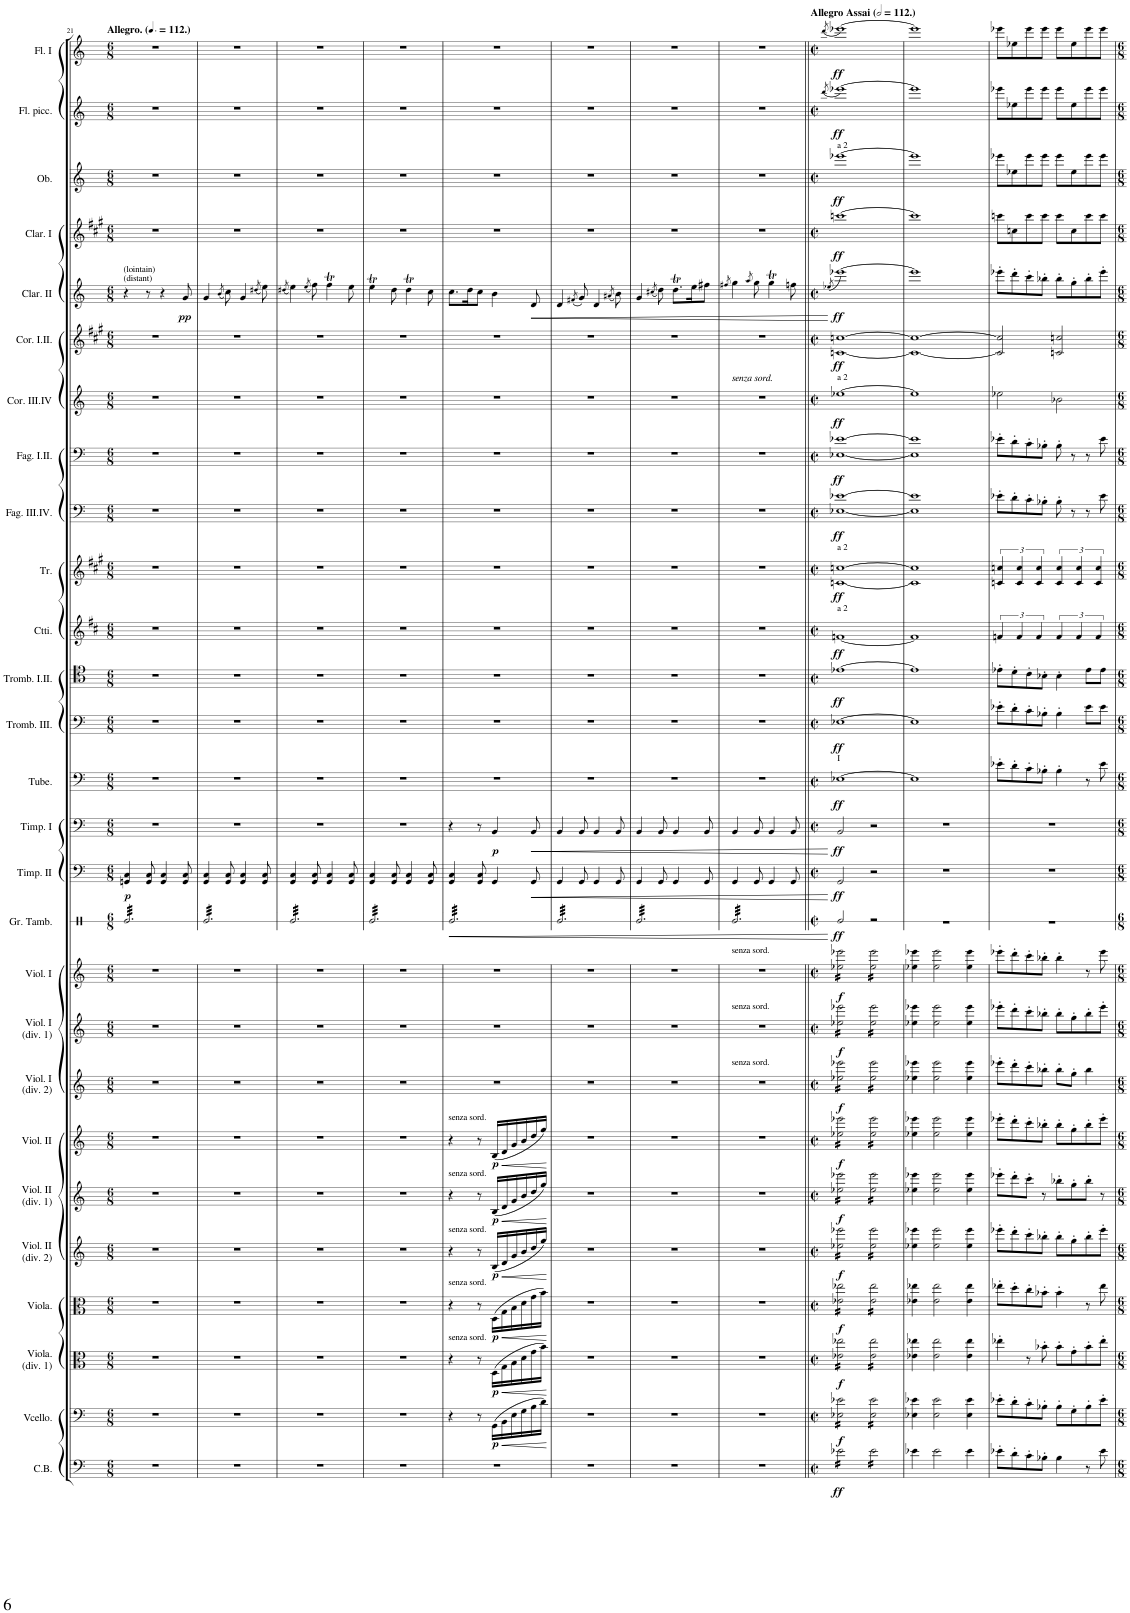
**kern	**dynam	**kern	**dynam	**kern	**dynam	**kern	**dynam	**kern	**dynam	**kern	**dynam	**kern	**dynam	**kern	**dynam	**kern	**dynam	**kern	**dynam	**kern	**dynam	**kern	**dynam	**kern	**dynam	**kern	**dynam	**kern	**dynam	**kern	**dynam	**kern	**dynam	**kern	**dynam	**kern	**dynam	**kern	**dynam	**kern	**dynam	**kern	**dynam	**kern	**dynam	**kern	**dynam	**kern	**dynam	**kern	**dynam
*part26	*part26	*part25	*part25	*part24	*part24	*part23	*part23	*part22	*part22	*part21	*part21	*part20	*part20	*part19	*part19	*part18	*part18	*part17	*part17	*part16	*part16	*part15	*part15	*part14	*part14	*part13	*part13	*part12	*part12	*part11	*part11	*part10	*part10	*part9	*part9	*part8	*part8	*part7	*part7	*part6	*part6	*part5	*part5	*part4	*part4	*part3	*part3	*part2	*part2	*part1	*part1
*staff26	*staff26	*staff25	*staff25	*staff24	*staff24	*staff23	*staff23	*staff22	*staff22	*staff21	*staff21	*staff20	*staff20	*staff19	*staff19	*staff18	*staff18	*staff17	*staff17	*staff16	*staff16	*staff15	*staff15	*staff14	*staff14	*staff13	*staff13	*staff12	*staff12	*staff11	*staff11	*staff10	*staff10	*staff9	*staff9	*staff8	*staff8	*staff7	*staff7	*staff6	*staff6	*staff5	*staff5	*staff4	*staff4	*staff3	*staff3	*staff2	*staff2	*staff1	*staff1
*I"Contrabasso	*	*I"Violoncello	*	*I"Violas	*	*I"Viola.	*	*I"Violins	*	*I"Violino II.	*	*I"Violins	*	*I"Violins	*	*I"Violino I.	*	*I"Violins	*	*I"Timpani II in Gis (Sol#) Cis (Ut#)	*	*I"Timpani I in H (Si) E (Mi)	*	*I"2 Tube.	*	*I"Trombone III.	*	*I"Tromboni I e II.	*	*I"2 Cornetti in B (Sib).	*	*I"2 Trombe in Es (Mib).	*	*I"Bassoon	*	*I"I.II.  4 Fagotti  III.IV.	*	*I"High C Horn	*	*I"I e II in E (Mib)  4 Corni.  III e IV in C (Ut).	*	*I"C Clarinet	*	*I"I in Es (Mib).  2 Clarinetti.  II in C (Ut).	*	*I"2 Oboi.	*	*I"Flauto piccolo.	*	*I"Flauto I.	*
*I'C.B.	*	*I'Vcello.	*	*	*	*I'Viola.	*	*	*	*	*	*	*	*	*	*	*	*I'Viol. I	*	*I'Timp. II	*	*I'Timp. I	*	*I'Tube.	*	*I'Tromb. III.	*	*I'Tromb. I.II.	*	*I'Ctti.	*	*I'Tr.	*	*	*	*I'Fag. I.II.	*	*	*	*I'Cor. I.II.	*	*	*	*I'Clar. I	*	*I'Ob.	*	*I'Fl. picc.	*	*I'Fl. I	*
!!LO:PB:g=z
*clefF4	*	*clefF4	*	*clefC3	*	*clefC3	*	*clefG2	*	*clefG2	*	*clefG2	*	*clefG2	*	*clefG2	*	*clefG2	*	*clefF4	*	*clefF4	*	*clefF4	*	*clefF4	*	*clefC4	*	*clefG2	*	*clefG2	*	*clefF4	*	*clefF4	*	*clefG2	*	*clefG2	*	*clefG2	*	*clefG2	*	*clefG2	*	*clefG2	*	*clefG2	*
*Trd7c12	*	*	*	*	*	*	*	*	*	*	*	*	*	*	*	*	*	*	*	*	*	*	*	*	*	*	*	*	*	*Trd1c2	*	*Trd-2c-3	*	*	*	*	*	*Trd7c12	*	*Trd5c9	*	*Trd1c2	*	*Trd-2c-3	*	*	*	*Trd-7c-12	*	*	*
*k[]	*	*k[]	*	*k[]	*	*k[]	*	*k[]	*	*k[]	*	*k[]	*	*k[]	*	*k[]	*	*k[]	*	*k[]	*	*k[]	*	*k[]	*	*k[]	*	*k[]	*	*k[f#c#]	*	*k[f#c#g#]	*	*k[]	*	*k[]	*	*k[]	*	*k[f#c#g#]	*	*k[]	*	*k[f#c#g#]	*	*k[]	*	*k[]	*	*k[]	*
*M6/8	*	*M6/8	*	*M6/8	*	*M6/8	*	*M6/8	*	*M6/8	*	*M6/8	*	*M6/8	*	*M6/8	*	*M6/8	*	*M6/8	*	*M6/8	*	*M6/8	*	*M6/8	*	*M6/8	*	*M6/8	*	*M6/8	*	*M6/8	*	*M6/8	*	*M6/8	*	*M6/8	*	*M6/8	*	*M6/8	*	*M6/8	*	*M6/8	*	*M6/8	*
*MM168	*	*MM168	*	*MM168	*	*MM168	*	*MM168	*	*MM168	*	*MM168	*	*MM168	*	*MM168	*	*MM168	*	*MM168	*	*MM168	*	*MM168	*	*MM168	*	*MM168	*	*MM168	*	*MM168	*	*MM168	*	*MM168	*	*MM168	*	*MM168	*	*MM168	*	*MM168	*	*MM168	*	*MM168	*	*MM168	*
=21	=21	=21	=21	=21	=21	=21	=21	=21	=21	=21	=21	=21	=21	=21	=21	=21	=21	=21	=21	=21	=21	=21	=21	=21	=21	=21	=21	=21	=21	=21	=21	=21	=21	=21	=21	=21	=21	=21	=21	=21	=21	=21	=21	=21	=21	=21	=21	=21	=21	=21	=21
!	!	!	!	!	!	!	!	!	!	!	!	!	!	!	!	!	!	!	!	!	!	!	!	!	!	!	!	!	!	!	!	!	!	!	!	!	!	!	!	!	!	!	!	!	!	!	!	!	!	!LO:TX:a:B:t=Allegro. (	!
!	!	!	!	!	!	!	!	!	!	!	!	!	!	!	!	!	!	!	!	!	!	!	!	!	!	!	!	!	!	!	!	!	!	!	!	!	!	!	!	!	!	!	!	!	!	!	!	!	!	!LO:TX:a:B:t=.)	!
!	!	!	!	!	!	!	!	!	!	!	!	!	!	!	!	!	!	!	!	!	!	!	!	!	!	!	!	!	!	!	!	!	!	!	!	!	!	!	!	!	!	!LO:TX:a:t=(lointain)	!	!	!	!	!	!	!	!	!
!	!	!	!	!	!	!	!	!	!	!	!	!	!	!	!	!	!	!	!	!	!	!	!	!	!	!	!	!	!	!	!	!	!	!	!	!	!	!	!	!	!	!LO:TX:a:t=(distant)	!	!	!	!	!	!	!	!	!
!	!	!	!	!	!	!	!	!	!	!	!	!	!	!	!	!	!	!	!	!	!LO:DY:b	!	!	!	!	!	!	!	!	!	!	!	!	!	!	!	!	!	!	!	!	!	!	!	!	!	!	!	!	!	!
2.r	.	2.r	.	2.r	.	2.r	.	2.r	.	2.r	.	2.r	.	2.r	.	2.r	.	2.r	.	4GGn/ 4C/	p	2.r	.	2.r	.	2.r	.	2.r	.	2.r	.	2.r	.	2.r	.	2.r	.	2.r	.	2.r	.	4r	.	2.r	.	2.r	.	2.r	.	2.r	.
.	.	.	.	.	.	.	.	.	.	.	.	.	.	.	.	.	.	.	.	8GG/ 8C/	.	.	.	.	.	.	.	.	.	.	.	.	.	.	.	.	.	.	.	.	.	8r	.	.	.	.	.	.	.	.	.
.	.	.	.	.	.	.	.	.	.	.	.	.	.	.	.	.	.	.	.	4GG/ 4C/	.	.	.	.	.	.	.	.	.	.	.	.	.	.	.	.	.	.	.	.	.	4r	.	.	.	.	.	.	.	.	.
!	!	!	!	!	!	!	!	!	!	!	!	!	!	!	!	!	!	!	!	!	!	!	!	!	!	!	!	!	!	!	!	!	!	!	!	!	!	!	!	!	!	!	!LO:DY:b	!	!	!	!	!	!	!	!
.	.	.	.	.	.	.	.	.	.	.	.	.	.	.	.	.	.	.	.	8GG/ 8C/	.	.	.	.	.	.	.	.	.	.	.	.	.	.	.	.	.	.	.	.	.	8g/	pp	.	.	.	.	.	.	.	.
=22	=22	=22	=22	=22	=22	=22	=22	=22	=22	=22	=22	=22	=22	=22	=22	=22	=22	=22	=22	=22	=22	=22	=22	=22	=22	=22	=22	=22	=22	=22	=22	=22	=22	=22	=22	=22	=22	=22	=22	=22	=22	=22	=22	=22	=22	=22	=22	=22	=22	=22	=22
2.r	.	2.r	.	2.r	.	2.r	.	2.r	.	2.r	.	2.r	.	2.r	.	2.r	.	2.r	.	4GG/ 4C/	.	2.r	.	2.r	.	2.r	.	2.r	.	2.r	.	2.r	.	2.r	.	2.r	.	2.r	.	2.r	.	4g/	.	2.r	.	2.r	.	2.r	.	2.r	.
.	.	.	.	.	.	.	.	.	.	.	.	.	.	.	.	.	.	.	.	.	.	.	.	.	.	.	.	.	.	.	.	.	.	.	.	.	.	.	.	.	.	(8qb/	.	.	.	.	.	.	.	.	.
.	.	.	.	.	.	.	.	.	.	.	.	.	.	.	.	.	.	.	.	8GG/ 8C/	.	.	.	.	.	.	.	.	.	.	.	.	.	.	.	.	.	.	.	.	.	8cc\)	.	.	.	.	.	.	.	.	.
.	.	.	.	.	.	.	.	.	.	.	.	.	.	.	.	.	.	.	.	4GG/ 4C/	.	.	.	.	.	.	.	.	.	.	.	.	.	.	.	.	.	.	.	.	.	4g/	.	.	.	.	.	.	.	.	.
.	.	.	.	.	.	.	.	.	.	.	.	.	.	.	.	.	.	.	.	.	.	.	.	.	.	.	.	.	.	.	.	.	.	.	.	.	.	.	.	.	.	(8qdd#X/	.	.	.	.	.	.	.	.	.
.	.	.	.	.	.	.	.	.	.	.	.	.	.	.	.	.	.	.	.	8GG/ 8C/	.	.	.	.	.	.	.	.	.	.	.	.	.	.	.	.	.	.	.	.	.	8ee\)	.	.	.	.	.	.	.	.	.
=23	=23	=23	=23	=23	=23	=23	=23	=23	=23	=23	=23	=23	=23	=23	=23	=23	=23	=23	=23	=23	=23	=23	=23	=23	=23	=23	=23	=23	=23	=23	=23	=23	=23	=23	=23	=23	=23	=23	=23	=23	=23	=23	=23	=23	=23	=23	=23	=23	=23	=23	=23
.	.	.	.	.	.	.	.	.	.	.	.	.	.	.	.	.	.	.	.	.	.	.	.	.	.	.	.	.	.	.	.	.	.	.	.	.	.	.	.	.	.	(8qdd#X/	.	.	.	.	.	.	.	.	.
2.r	.	2.r	.	2.r	.	2.r	.	2.r	.	2.r	.	2.r	.	2.r	.	2.r	.	2.r	.	4GG/ 4C/	.	2.r	.	2.r	.	2.r	.	2.r	.	2.r	.	2.r	.	2.r	.	2.r	.	2.r	.	2.r	.	4ee\)	.	2.r	.	2.r	.	2.r	.	2.r	.
.	.	.	.	.	.	.	.	.	.	.	.	.	.	.	.	.	.	.	.	.	.	.	.	.	.	.	.	.	.	.	.	.	.	.	.	.	.	.	.	.	.	(8qee/	.	.	.	.	.	.	.	.	.
.	.	.	.	.	.	.	.	.	.	.	.	.	.	.	.	.	.	.	.	8GG/ 8C/	.	.	.	.	.	.	.	.	.	.	.	.	.	.	.	.	.	.	.	.	.	8ff\)	.	.	.	.	.	.	.	.	.
.	.	.	.	.	.	.	.	.	.	.	.	.	.	.	.	.	.	.	.	4GG/ 4C/	.	.	.	.	.	.	.	.	.	.	.	.	.	.	.	.	.	.	.	.	.	4ffT\	.	.	.	.	.	.	.	.	.
.	.	.	.	.	.	.	.	.	.	.	.	.	.	.	.	.	.	.	.	8GG/ 8C/	.	.	.	.	.	.	.	.	.	.	.	.	.	.	.	.	.	.	.	.	.	8ee\	.	.	.	.	.	.	.	.	.
=24	=24	=24	=24	=24	=24	=24	=24	=24	=24	=24	=24	=24	=24	=24	=24	=24	=24	=24	=24	=24	=24	=24	=24	=24	=24	=24	=24	=24	=24	=24	=24	=24	=24	=24	=24	=24	=24	=24	=24	=24	=24	=24	=24	=24	=24	=24	=24	=24	=24	=24	=24
2.r	.	2.r	.	2.r	.	2.r	.	2.r	.	2.r	.	2.r	.	2.r	.	2.r	.	2.r	.	4GG/ 4C/	.	2.r	.	2.r	.	2.r	.	2.r	.	2.r	.	2.r	.	2.r	.	2.r	.	2.r	.	2.r	.	4eet\	.	2.r	.	2.r	.	2.r	.	2.r	.
.	.	.	.	.	.	.	.	.	.	.	.	.	.	.	.	.	.	.	.	8GG/ 8C/	.	.	.	.	.	.	.	.	.	.	.	.	.	.	.	.	.	.	.	.	.	8dd\	.	.	.	.	.	.	.	.	.
.	.	.	.	.	.	.	.	.	.	.	.	.	.	.	.	.	.	.	.	4GG/ 4C/	.	.	.	.	.	.	.	.	.	.	.	.	.	.	.	.	.	.	.	.	.	4ddT\	.	.	.	.	.	.	.	.	.
.	.	.	.	.	.	.	.	.	.	.	.	.	.	.	.	.	.	.	.	8GG/ 8C/	.	.	.	.	.	.	.	.	.	.	.	.	.	.	.	.	.	.	.	.	.	8cc\	.	.	.	.	.	.	.	.	.
=25	=25	=25	=25	=25	=25	=25	=25	=25	=25	=25	=25	=25	=25	=25	=25	=25	=25	=25	=25	=25	=25	=25	=25	=25	=25	=25	=25	=25	=25	=25	=25	=25	=25	=25	=25	=25	=25	=25	=25	=25	=25	=25	=25	=25	=25	=25	=25	=25	=25	=25	=25
!	!	!	!	!	!	!	!	!	!	!	!	!LO:TX:a:t=senza sord.	!	!	!	!	!	!	!	!	!	!	!	!	!	!	!	!	!	!	!	!	!	!	!	!	!	!	!	!	!	!	!	!	!	!	!	!	!	!	!
!	!	!	!	!	!	!	!	!	!	!LO:TX:a:t=senza sord.	!	!	!	!	!	!	!	!	!	!	!	!	!	!	!	!	!	!	!	!	!	!	!	!	!	!	!	!	!	!	!	!	!	!	!	!	!	!	!	!	!
!	!	!	!	!	!	!	!	!LO:TX:a:t=senza sord.	!	!	!	!	!	!	!	!	!	!	!	!	!	!	!	!	!	!	!	!	!	!	!	!	!	!	!	!	!	!	!	!	!	!	!	!	!	!	!	!	!	!	!
!	!	!	!	!	!	!LO:TX:a:t=senza sord.	!	!	!	!	!	!	!	!	!	!	!	!	!	!	!	!	!	!	!	!	!	!	!	!	!	!	!	!	!	!	!	!	!	!	!	!	!	!	!	!	!	!	!	!	!
!	!	!	!	!LO:TX:a:t=senza sord.	!	!	!	!	!	!	!	!	!	!	!	!	!	!	!	!	!	!	!	!	!	!	!	!	!	!	!	!	!	!	!	!	!	!	!	!	!	!	!	!	!	!	!	!	!	!	!
2.r	.	4r	.	4r	.	4r	.	4r	.	4r	.	4r	.	2.r	.	2.r	.	2.r	.	4GG/ 4C/	.	4r	.	2.r	.	2.r	.	2.r	.	2.r	.	2.r	.	2.r	.	2.r	.	2.r	.	2.r	.	8.cc\L	.	2.r	.	2.r	.	2.r	.	2.r	.
.	.	.	.	.	.	.	.	.	.	.	.	.	.	.	.	.	.	.	.	.	.	.	.	.	.	.	.	.	.	.	.	.	.	.	.	.	.	.	.	.	.	16dd\K	.	.	.	.	.	.	.	.	.
.	.	8r	.	8r	.	8r	.	8r	.	8r	.	8r	.	.	.	.	.	.	.	8GG/ 8C/	.	8r	.	.	.	.	.	.	.	.	.	.	.	.	.	.	.	.	.	.	.	8cc\J	.	.	.	.	.	.	.	.	.
!	!	!	!LO:DY:b	!	!LO:DY:b	!	!LO:DY:b	!	!LO:DY:b	!	!LO:DY:b	!	!LO:DY:b	!	!	!	!	!	!	!	!	!	!LO:DY:b	!	!	!	!	!	!	!	!	!	!	!	!	!	!	!	!	!	!	!	!	!	!	!	!	!	!	!	!
.	.	(16GG\LL	p	(16D\LL	p	(16D\LL	p	(16B/LL	p	(16B/LL	p	(16B/LL	p	.	.	.	.	.	.	4GG/	.	4BB/	p	.	.	.	.	.	.	.	.	.	.	.	.	.	.	.	.	.	.	4b\	.	.	.	.	.	.	.	.	.
!	!	!	!LO:HP:b	!	!LO:HP:b	!	!LO:HP:b	!	!LO:HP:b	!	!LO:HP:b	!	!LO:HP:b	!	!	!	!	!	!	!	!	!	!	!	!	!	!	!	!	!	!	!	!	!	!	!	!	!	!	!	!	!	!	!	!	!	!	!	!	!	!
.	.	16BB\	<	16G\	<	16G\	<	16d/	<	16d/	<	16d/	<	.	.	.	.	.	.	.	.	.	.	.	.	.	.	.	.	.	.	.	.	.	.	.	.	.	.	.	.	.	.	.	.	.	.	.	.	.	.
.	.	16E\	.	16B\	.	16B\	.	16g/	.	16g/	.	16g/	.	.	.	.	.	.	.	.	.	.	.	.	.	.	.	.	.	.	.	.	.	.	.	.	.	.	.	.	.	.	.	.	.	.	.	.	.	.	.
.	.	16G\	.	16d\	.	16d\	.	16b/	.	16b/	.	16b/	.	.	.	.	.	.	.	.	.	.	.	.	.	.	.	.	.	.	.	.	.	.	.	.	.	.	.	.	.	.	.	.	.	.	.	.	.	.	.
!	!	!	!	!	!	!	!	!	!	!	!	!	!	!	!	!	!	!	!	!	!LO:HP:b	!	!LO:HP:b	!	!	!	!	!	!	!	!	!	!	!	!	!	!	!	!	!	!	!	!LO:HP:b	!	!	!	!	!	!	!	!
.	.	16B\	.	16g\	.	16g\	.	16dd/	.	16dd/	.	16dd/	.	.	.	.	.	.	.	8GG/	<	8BB/	<	.	.	.	.	.	.	.	.	.	.	.	.	.	.	.	.	.	.	8d/	<	.	.	.	.	.	.	.	.
.	.	16d\JJ)	.	16b\JJ)	.	16b\JJ)	.	16gg/JJ)	.	16gg/JJ)	.	16gg/JJ)	.	.	.	.	.	.	.	.	.	.	.	.	.	.	.	.	.	.	.	.	.	.	.	.	.	.	.	.	.	.	.	.	.	.	.	.	.	.	.
.	.	.	[	.	[	.	[	.	[	.	[	.	[	.	.	.	.	.	.	.	.	.	.	.	.	.	.	.	.	.	.	.	.	.	.	.	.	.	.	.	.	.	.	.	.	.	.	.	.	.	.
=26	=26	=26	=26	=26	=26	=26	=26	=26	=26	=26	=26	=26	=26	=26	=26	=26	=26	=26	=26	=26	=26	=26	=26	=26	=26	=26	=26	=26	=26	=26	=26	=26	=26	=26	=26	=26	=26	=26	=26	=26	=26	=26	=26	=26	=26	=26	=26	=26	=26	=26	=26
2.r	.	2.r	.	2.r	.	2.r	.	2.r	.	2.r	.	2.r	.	2.r	.	2.r	.	2.r	.	4GG/	.	4BB/	.	2.r	.	2.r	.	2.r	.	2.r	.	2.r	.	2.r	.	2.r	.	2.r	.	2.r	.	4d/	.	2.r	.	2.r	.	2.r	.	2.r	.
.	.	.	.	.	.	.	.	.	.	.	.	.	.	.	.	.	.	.	.	.	.	.	.	.	.	.	.	.	.	.	.	.	.	.	.	.	.	.	.	.	.	(8qf#X/	.	.	.	.	.	.	.	.	.
.	.	.	.	.	.	.	.	.	.	.	.	.	.	.	.	.	.	.	.	8GG/	.	8BB/	.	.	.	.	.	.	.	.	.	.	.	.	.	.	.	.	.	.	.	8g/)	.	.	.	.	.	.	.	.	.
.	.	.	.	.	.	.	.	.	.	.	.	.	.	.	.	.	.	.	.	4GG/	.	4BB/	.	.	.	.	.	.	.	.	.	.	.	.	.	.	.	.	.	.	.	4d/	.	.	.	.	.	.	.	.	.
.	.	.	.	.	.	.	.	.	.	.	.	.	.	.	.	.	.	.	.	.	.	.	.	.	.	.	.	.	.	.	.	.	.	.	.	.	.	.	.	.	.	(8qa#X/	.	.	.	.	.	.	.	.	.
.	.	.	.	.	.	.	.	.	.	.	.	.	.	.	.	.	.	.	.	8GG/	.	8BB/	.	.	.	.	.	.	.	.	.	.	.	.	.	.	.	.	.	.	.	8b\)	.	.	.	.	.	.	.	.	.
=27	=27	=27	=27	=27	=27	=27	=27	=27	=27	=27	=27	=27	=27	=27	=27	=27	=27	=27	=27	=27	=27	=27	=27	=27	=27	=27	=27	=27	=27	=27	=27	=27	=27	=27	=27	=27	=27	=27	=27	=27	=27	=27	=27	=27	=27	=27	=27	=27	=27	=27	=27
2.r	.	2.r	.	2.r	.	2.r	.	2.r	.	2.r	.	2.r	.	2.r	.	2.r	.	2.r	.	4GG/	.	4BB/	.	2.r	.	2.r	.	2.r	.	2.r	.	2.r	.	2.r	.	2.r	.	2.r	.	2.r	.	4g/	.	2.r	.	2.r	.	2.r	.	2.r	.
.	.	.	.	.	.	.	.	.	.	.	.	.	.	.	.	.	.	.	.	.	.	.	.	.	.	.	.	.	.	.	.	.	.	.	.	.	.	.	.	.	.	(8qcc#X/	.	.	.	.	.	.	.	.	.
.	.	.	.	.	.	.	.	.	.	.	.	.	.	.	.	.	.	.	.	8GG/	.	8BB/	.	.	.	.	.	.	.	.	.	.	.	.	.	.	.	.	.	.	.	8dd\)	.	.	.	.	.	.	.	.	.
.	.	.	.	.	.	.	.	.	.	.	.	.	.	.	.	.	.	.	.	4GG/	.	4BB/	.	.	.	.	.	.	.	.	.	.	.	.	.	.	.	.	.	.	.	8.ddT\L	.	.	.	.	.	.	.	.	.
.	.	.	.	.	.	.	.	.	.	.	.	.	.	.	.	.	.	.	.	.	.	.	.	.	.	.	.	.	.	.	.	.	.	.	.	.	.	.	.	.	.	16ee\K	.	.	.	.	.	.	.	.	.
.	.	.	.	.	.	.	.	.	.	.	.	.	.	.	.	.	.	.	.	8GG/	.	8BB/	.	.	.	.	.	.	.	.	.	.	.	.	.	.	.	.	.	.	.	8ff#X\J	.	.	.	.	.	.	.	.	.
=28	=28	=28	=28	=28	=28	=28	=28	=28	=28	=28	=28	=28	=28	=28	=28	=28	=28	=28	=28	=28	=28	=28	=28	=28	=28	=28	=28	=28	=28	=28	=28	=28	=28	=28	=28	=28	=28	=28	=28	=28	=28	=28	=28	=28	=28	=28	=28	=28	=28	=28	=28
.	.	.	.	.	.	.	.	.	.	.	.	.	.	.	.	.	.	.	.	.	.	.	.	.	.	.	.	.	.	.	.	.	.	.	.	.	.	.	.	.	.	8qff#X/	.	.	.	.	.	.	.	.	.
!	!	!	!	!	!	!	!	!	!	!	!	!	!	!	!	!	!	!	!	!	!	!	!	!	!	!	!	!	!	!	!	!	!	!	!	!	!	!LO:TX:a:i:t=senza sord.	!	!	!	!	!	!	!	!	!	!	!	!	!
!	!	!	!	!	!	!	!	!	!	!	!	!	!	!	!	!	!	!LO:TX:a:t=senza sord.	!	!	!	!	!	!	!	!	!	!	!	!	!	!	!	!	!	!	!	!	!	!	!	!	!	!	!	!	!	!	!	!	!
!	!	!	!	!	!	!	!	!	!	!	!	!	!	!	!	!LO:TX:a:t=senza sord.	!	!	!	!	!	!	!	!	!	!	!	!	!	!	!	!	!	!	!	!	!	!	!	!	!	!	!	!	!	!	!	!	!	!	!
!	!	!	!	!	!	!	!	!	!	!	!	!	!	!LO:TX:a:t=senza sord.	!	!	!	!	!	!	!	!	!	!	!	!	!	!	!	!	!	!	!	!	!	!	!	!	!	!	!	!	!	!	!	!	!	!	!	!	!
2.r	.	2.r	.	2.r	.	2.r	.	2.r	.	2.r	.	2.r	.	2.r	.	2.r	.	2.r	.	4GG/	.	4BB/	.	2.r	.	2.r	.	2.r	.	2.r	.	2.r	.	2.r	.	2.r	.	2.r	.	2.r	.	4gg\	.	2.r	.	2.r	.	2.r	.	2.r	.
.	.	.	.	.	.	.	.	.	.	.	.	.	.	.	.	.	.	.	.	.	.	.	.	.	.	.	.	.	.	.	.	.	.	.	.	.	.	.	.	.	.	8qaa/	.	.	.	.	.	.	.	.	.
.	.	.	.	.	.	.	.	.	.	.	.	.	.	.	.	.	.	.	.	8GG/	.	8BB/	.	.	.	.	.	.	.	.	.	.	.	.	.	.	.	.	.	.	.	8gg\	.	.	.	.	.	.	.	.	.
.	.	.	.	.	.	.	.	.	.	.	.	.	.	.	.	.	.	.	.	4GG/	.	4BB/	.	.	.	.	.	.	.	.	.	.	.	.	.	.	.	.	.	.	.	4ggT\	.	.	.	.	.	.	.	.	.
.	.	.	.	.	.	.	.	.	.	.	.	.	.	.	.	.	.	.	.	8GG/	.	8BB/	.	.	.	.	.	.	.	.	.	.	.	.	.	.	.	.	.	.	.	8ffn\	.	.	.	.	.	.	.	.	.
.	.	.	.	.	.	.	.	.	.	.	.	.	.	.	.	.	.	.	.	.	[	.	[	.	.	.	.	.	.	.	.	.	.	.	.	.	.	.	.	.	.	.	[	.	.	.	.	.	.	.	.
=29||	=29||	=29||	=29||	=29||	=29||	=29||	=29||	=29||	=29||	=29||	=29||	=29||	=29||	=29||	=29||	=29||	=29||	=29||	=29||	=29||	=29||	=29||	=29||	=29||	=29||	=29||	=29||	=29||	=29||	=29||	=29||	=29||	=29||	=29||	=29||	=29||	=29||	=29||	=29||	=29||	=29||	=29||	=29||	=29||	=29||	=29||	=29||	=29||	=29||	=29||	=29||
*M2/2	*	*M2/2	*	*M2/2	*	*M2/2	*	*M2/2	*	*M2/2	*	*M2/2	*	*M2/2	*	*M2/2	*	*M2/2	*	*M2/2	*	*M2/2	*	*M2/2	*	*M2/2	*	*M2/2	*	*M2/2	*	*M2/2	*	*M2/2	*	*M2/2	*	*M2/2	*	*M2/2	*	*M2/2	*	*M2/2	*	*M2/2	*	*M2/2	*	*M2/2	*
*met(c|)	*	*met(c|)	*	*met(c|)	*	*met(c|)	*	*met(c|)	*	*met(c|)	*	*met(c|)	*	*met(c|)	*	*met(c|)	*	*met(c|)	*	*met(c|)	*	*met(c|)	*	*met(c|)	*	*met(c|)	*	*met(c|)	*	*met(c|)	*	*met(c|)	*	*met(c|)	*	*met(c|)	*	*met(c|)	*	*met(c|)	*	*met(c|)	*	*met(c|)	*	*met(c|)	*	*met(c|)	*	*met(c|)	*
*	*	*	*	*	*	*	*	*	*	*	*	*	*	*	*	*	*	*	*	*	*	*	*	*	*	*	*	*	*	*	*	*	*	*	*	*	*	*	*	*	*	*	*	*	*	*	*	*	*	*MM224	*
.	.	.	.	.	.	.	.	.	.	.	.	.	.	.	.	.	.	.	.	.	.	.	.	.	.	.	.	.	.	.	.	.	.	.	.	.	.	.	.	.	.	(8qee-X/	.	.	.	.	.	(8qddd/	.	(8qddd/	.
!	!	!	!	!	!	!	!	!	!	!	!	!	!	!	!	!	!	!	!	!	!	!	!	!	!	!	!	!	!	!	!	!	!	!	!	!	!	!	!	!	!	!	!	!	!	!	!	!	!	!LO:TX:a:B:t=Allegro Assai (	!
!	!	!	!	!	!	!	!	!	!	!	!	!	!	!	!	!	!	!	!	!	!	!	!	!	!	!	!	!	!	!	!	!	!	!	!	!	!	!	!	!	!	!	!	!	!	!	!	!	!	!LO:TX:a:B:t=.)	!
!	!	!	!	!	!	!	!	!	!	!	!	!	!	!	!	!	!	!	!	!	!	!	!	!	!	!	!	!	!	!	!	!	!	!	!	!	!	!	!	!	!	!	!	!	!	!LO:TX:a:t=a 2	!	!	!	!	!
!	!	!	!	!	!	!	!	!	!	!	!	!	!	!	!	!	!	!	!	!	!	!	!	!	!	!	!	!	!	!	!	!	!	!	!	!	!	!LO:TX:a:t=a 2	!	!	!	!	!	!	!	!	!	!	!	!	!
!	!	!	!	!	!	!	!	!	!	!	!	!	!	!	!	!	!	!	!	!	!	!	!	!	!	!	!	!	!	!	!	!LO:TX:a:t=a 2	!	!	!	!	!	!	!	!	!	!	!	!	!	!	!	!	!	!	!
!	!	!	!	!	!	!	!	!	!	!	!	!	!	!	!	!	!	!	!	!	!	!	!	!	!	!	!	!	!	!LO:TX:a:t=a 2	!	!	!	!	!	!	!	!	!	!	!	!	!	!	!	!	!	!	!	!	!
!	!	!	!	!	!	!	!	!	!	!	!	!	!	!	!	!	!	!	!	!	!	!	!	!LO:TX:a:t=I	!	!	!	!	!	!	!	!	!	!	!	!	!	!	!	!	!	!	!	!	!	!	!	!	!	!	!
!	!LO:DY:b	!	!LO:DY:b	!	!LO:DY:b	!	!LO:DY:b	!	!LO:DY:b	!	!LO:DY:b	!	!LO:DY:b	!	!LO:DY:b	!	!LO:DY:b	!	!LO:DY:b	!	!LO:DY:b	!	!LO:DY:b	!	!LO:DY:b	!	!LO:DY:b	!	!LO:DY:b	!	!LO:DY:b	!	!LO:DY:b	!	!LO:DY:b	!	!LO:DY:b	!	!LO:DY:b	!	!LO:DY:b	!	!LO:DY:b	!	!LO:DY:b	!	!LO:DY:b	!	!LO:DY:b	!	!LO:DY:b
*tremolo	*	*	*	*	*	*	*	*	*	*	*	*	*	*	*	*	*	*	*	*	*	*	*	*	*	*	*	*	*	*	*	*	*	*	*	*	*	*	*	*	*	*	*	*	*	*	*	*	*	*	*
*	*	*tremolo	*	*	*	*	*	*	*	*	*	*	*	*	*	*	*	*	*	*	*	*	*	*	*	*	*	*	*	*	*	*	*	*	*	*	*	*	*	*	*	*	*	*	*	*	*	*	*	*	*
*	*	*	*	*tremolo	*	*	*	*	*	*	*	*	*	*	*	*	*	*	*	*	*	*	*	*	*	*	*	*	*	*	*	*	*	*	*	*	*	*	*	*	*	*	*	*	*	*	*	*	*	*	*
*	*	*	*	*	*	*tremolo	*	*	*	*	*	*	*	*	*	*	*	*	*	*	*	*	*	*	*	*	*	*	*	*	*	*	*	*	*	*	*	*	*	*	*	*	*	*	*	*	*	*	*	*	*
*	*	*	*	*	*	*	*	*tremolo	*	*	*	*	*	*	*	*	*	*	*	*	*	*	*	*	*	*	*	*	*	*	*	*	*	*	*	*	*	*	*	*	*	*	*	*	*	*	*	*	*	*	*
*	*	*	*	*	*	*	*	*	*	*tremolo	*	*	*	*	*	*	*	*	*	*	*	*	*	*	*	*	*	*	*	*	*	*	*	*	*	*	*	*	*	*	*	*	*	*	*	*	*	*	*	*	*
*	*	*	*	*	*	*	*	*	*	*	*	*tremolo	*	*	*	*	*	*	*	*	*	*	*	*	*	*	*	*	*	*	*	*	*	*	*	*	*	*	*	*	*	*	*	*	*	*	*	*	*	*	*
*	*	*	*	*	*	*	*	*	*	*	*	*	*	*tremolo	*	*	*	*	*	*	*	*	*	*	*	*	*	*	*	*	*	*	*	*	*	*	*	*	*	*	*	*	*	*	*	*	*	*	*	*	*
*	*	*	*	*	*	*	*	*	*	*	*	*	*	*	*	*tremolo	*	*	*	*	*	*	*	*	*	*	*	*	*	*	*	*	*	*	*	*	*	*	*	*	*	*	*	*	*	*	*	*	*	*	*
*	*	*	*	*	*	*	*	*	*	*	*	*	*	*	*	*	*	*tremolo	*	*	*	*	*	*	*	*	*	*	*	*	*	*	*	*	*	*	*	*	*	*	*	*	*	*	*	*	*	*	*	*	*
16e-X\LL	ff	16E-X\ 16e-X\LL	f	16e-X\ 16ee-X\LL	f	16e-X\ 16ee-X\LL	f	16ee-X\ 16eee-X\LL	f	16ee-X\ 16eee-X\LL	f	16ee-X\ 16eee-X\LL	f	16ee-X\ 16eee-X\LL	f	16ee-X\ 16eee-X\LL	f	16ee-X\ 16eee-X\LL	f	2GG/	ff	2BB/	ff	[1E-X	ff	[1E-X	ff	[1e-X	ff	[1fn	ff	[1cn [1ccn	ff	[1E-X [1e-X	ff	[1E-X [1e-X	ff	[1ee-X	ff	[1cn [1ccn	ff	[1eee-X)	ff	[1cccn	ff	[1eee-X	ff	[1eee-X)	ff	[1eee-X)	ff
16e-X\	.	16E-X\ 16e-X\	.	16e-X\ 16ee-X\	.	16e-X\ 16ee-X\	.	16ee-X\ 16eee-X\	.	16ee-X\ 16eee-X\	.	16ee-X\ 16eee-X\	.	16ee-X\ 16eee-X\	.	16ee-X\ 16eee-X\	.	16ee-X\ 16eee-X\	.	.	.	.	.	.	.	.	.	.	.	.	.	.	.	.	.	.	.	.	.	.	.	.	.	.	.	.	.	.	.	.	.
16e-X\	.	16E-X\ 16e-X\	.	16e-X\ 16ee-X\	.	16e-X\ 16ee-X\	.	16ee-X\ 16eee-X\	.	16ee-X\ 16eee-X\	.	16ee-X\ 16eee-X\	.	16ee-X\ 16eee-X\	.	16ee-X\ 16eee-X\	.	16ee-X\ 16eee-X\	.	.	.	.	.	.	.	.	.	.	.	.	.	.	.	.	.	.	.	.	.	.	.	.	.	.	.	.	.	.	.	.	.
16e-X\	.	16E-X\ 16e-X\	.	16e-X\ 16ee-X\	.	16e-X\ 16ee-X\	.	16ee-X\ 16eee-X\	.	16ee-X\ 16eee-X\	.	16ee-X\ 16eee-X\	.	16ee-X\ 16eee-X\	.	16ee-X\ 16eee-X\	.	16ee-X\ 16eee-X\	.	.	.	.	.	.	.	.	.	.	.	.	.	.	.	.	.	.	.	.	.	.	.	.	.	.	.	.	.	.	.	.	.
16e-X\	.	16E-X\ 16e-X\	.	16e-X\ 16ee-X\	.	16e-X\ 16ee-X\	.	16ee-X\ 16eee-X\	.	16ee-X\ 16eee-X\	.	16ee-X\ 16eee-X\	.	16ee-X\ 16eee-X\	.	16ee-X\ 16eee-X\	.	16ee-X\ 16eee-X\	.	.	.	.	.	.	.	.	.	.	.	.	.	.	.	.	.	.	.	.	.	.	.	.	.	.	.	.	.	.	.	.	.
16e-X\	.	16E-X\ 16e-X\	.	16e-X\ 16ee-X\	.	16e-X\ 16ee-X\	.	16ee-X\ 16eee-X\	.	16ee-X\ 16eee-X\	.	16ee-X\ 16eee-X\	.	16ee-X\ 16eee-X\	.	16ee-X\ 16eee-X\	.	16ee-X\ 16eee-X\	.	.	.	.	.	.	.	.	.	.	.	.	.	.	.	.	.	.	.	.	.	.	.	.	.	.	.	.	.	.	.	.	.
16e-X\	.	16E-X\ 16e-X\	.	16e-X\ 16ee-X\	.	16e-X\ 16ee-X\	.	16ee-X\ 16eee-X\	.	16ee-X\ 16eee-X\	.	16ee-X\ 16eee-X\	.	16ee-X\ 16eee-X\	.	16ee-X\ 16eee-X\	.	16ee-X\ 16eee-X\	.	.	.	.	.	.	.	.	.	.	.	.	.	.	.	.	.	.	.	.	.	.	.	.	.	.	.	.	.	.	.	.	.
16e-X\JJ	.	16E-X\ 16e-X\JJ	.	16e-X\ 16ee-X\JJ	.	16e-X\ 16ee-X\JJ	.	16ee-X\ 16eee-X\JJ	.	16ee-X\ 16eee-X\JJ	.	16ee-X\ 16eee-X\JJ	.	16ee-X\ 16eee-X\JJ	.	16ee-X\ 16eee-X\JJ	.	16ee-X\ 16eee-X\JJ	.	.	.	.	.	.	.	.	.	.	.	.	.	.	.	.	.	.	.	.	.	.	.	.	.	.	.	.	.	.	.	.	.
16e-\LL	.	16E-\ 16e-\LL	.	16e-\ 16ee-\LL	.	16e-\ 16ee-\LL	.	16ee-\ 16eee-\LL	.	16ee-\ 16eee-\LL	.	16ee-\ 16eee-\LL	.	16ee-\ 16eee-\LL	.	16ee-\ 16eee-\LL	.	16ee-\ 16eee-\LL	.	2r	.	2r	.	.	.	.	.	.	.	.	.	.	.	.	.	.	.	.	.	.	.	.	.	.	.	.	.	.	.	.	.
16e-\	.	16E-\ 16e-\	.	16e-\ 16ee-\	.	16e-\ 16ee-\	.	16ee-\ 16eee-\	.	16ee-\ 16eee-\	.	16ee-\ 16eee-\	.	16ee-\ 16eee-\	.	16ee-\ 16eee-\	.	16ee-\ 16eee-\	.	.	.	.	.	.	.	.	.	.	.	.	.	.	.	.	.	.	.	.	.	.	.	.	.	.	.	.	.	.	.	.	.
16e-\	.	16E-\ 16e-\	.	16e-\ 16ee-\	.	16e-\ 16ee-\	.	16ee-\ 16eee-\	.	16ee-\ 16eee-\	.	16ee-\ 16eee-\	.	16ee-\ 16eee-\	.	16ee-\ 16eee-\	.	16ee-\ 16eee-\	.	.	.	.	.	.	.	.	.	.	.	.	.	.	.	.	.	.	.	.	.	.	.	.	.	.	.	.	.	.	.	.	.
16e-\	.	16E-\ 16e-\	.	16e-\ 16ee-\	.	16e-\ 16ee-\	.	16ee-\ 16eee-\	.	16ee-\ 16eee-\	.	16ee-\ 16eee-\	.	16ee-\ 16eee-\	.	16ee-\ 16eee-\	.	16ee-\ 16eee-\	.	.	.	.	.	.	.	.	.	.	.	.	.	.	.	.	.	.	.	.	.	.	.	.	.	.	.	.	.	.	.	.	.
16e-\	.	16E-\ 16e-\	.	16e-\ 16ee-\	.	16e-\ 16ee-\	.	16ee-\ 16eee-\	.	16ee-\ 16eee-\	.	16ee-\ 16eee-\	.	16ee-\ 16eee-\	.	16ee-\ 16eee-\	.	16ee-\ 16eee-\	.	.	.	.	.	.	.	.	.	.	.	.	.	.	.	.	.	.	.	.	.	.	.	.	.	.	.	.	.	.	.	.	.
16e-\	.	16E-\ 16e-\	.	16e-\ 16ee-\	.	16e-\ 16ee-\	.	16ee-\ 16eee-\	.	16ee-\ 16eee-\	.	16ee-\ 16eee-\	.	16ee-\ 16eee-\	.	16ee-\ 16eee-\	.	16ee-\ 16eee-\	.	.	.	.	.	.	.	.	.	.	.	.	.	.	.	.	.	.	.	.	.	.	.	.	.	.	.	.	.	.	.	.	.
16e-\	.	16E-\ 16e-\	.	16e-\ 16ee-\	.	16e-\ 16ee-\	.	16ee-\ 16eee-\	.	16ee-\ 16eee-\	.	16ee-\ 16eee-\	.	16ee-\ 16eee-\	.	16ee-\ 16eee-\	.	16ee-\ 16eee-\	.	.	.	.	.	.	.	.	.	.	.	.	.	.	.	.	.	.	.	.	.	.	.	.	.	.	.	.	.	.	.	.	.
16e-\JJ	.	16E-\ 16e-\JJ	.	16e-\ 16ee-\JJ	.	16e-\ 16ee-\JJ	.	16ee-\ 16eee-\JJ	.	16ee-\ 16eee-\JJ	.	16ee-\ 16eee-\JJ	.	16ee-\ 16eee-\JJ	.	16ee-\ 16eee-\JJ	.	16ee-\ 16eee-\JJ	.	.	.	.	.	.	.	.	.	.	.	.	.	.	.	.	.	.	.	.	.	.	.	.	.	.	.	.	.	.	.	.	.
*	*	*	*	*	*	*	*	*	*	*	*	*	*	*	*	*	*	*Xtremolo	*	*	*	*	*	*	*	*	*	*	*	*	*	*	*	*	*	*	*	*	*	*	*	*	*	*	*	*	*	*	*	*	*
*	*	*	*	*	*	*	*	*	*	*	*	*	*	*	*	*Xtremolo	*	*	*	*	*	*	*	*	*	*	*	*	*	*	*	*	*	*	*	*	*	*	*	*	*	*	*	*	*	*	*	*	*	*	*
*	*	*	*	*	*	*	*	*	*	*	*	*	*	*Xtremolo	*	*	*	*	*	*	*	*	*	*	*	*	*	*	*	*	*	*	*	*	*	*	*	*	*	*	*	*	*	*	*	*	*	*	*	*	*
*	*	*	*	*	*	*	*	*	*	*	*	*Xtremolo	*	*	*	*	*	*	*	*	*	*	*	*	*	*	*	*	*	*	*	*	*	*	*	*	*	*	*	*	*	*	*	*	*	*	*	*	*	*	*
*	*	*	*	*	*	*	*	*	*	*Xtremolo	*	*	*	*	*	*	*	*	*	*	*	*	*	*	*	*	*	*	*	*	*	*	*	*	*	*	*	*	*	*	*	*	*	*	*	*	*	*	*	*	*
*	*	*	*	*	*	*	*	*Xtremolo	*	*	*	*	*	*	*	*	*	*	*	*	*	*	*	*	*	*	*	*	*	*	*	*	*	*	*	*	*	*	*	*	*	*	*	*	*	*	*	*	*	*	*
*	*	*	*	*	*	*Xtremolo	*	*	*	*	*	*	*	*	*	*	*	*	*	*	*	*	*	*	*	*	*	*	*	*	*	*	*	*	*	*	*	*	*	*	*	*	*	*	*	*	*	*	*	*	*
*	*	*	*	*Xtremolo	*	*	*	*	*	*	*	*	*	*	*	*	*	*	*	*	*	*	*	*	*	*	*	*	*	*	*	*	*	*	*	*	*	*	*	*	*	*	*	*	*	*	*	*	*	*	*
*	*	*Xtremolo	*	*	*	*	*	*	*	*	*	*	*	*	*	*	*	*	*	*	*	*	*	*	*	*	*	*	*	*	*	*	*	*	*	*	*	*	*	*	*	*	*	*	*	*	*	*	*	*	*
*Xtremolo	*	*	*	*	*	*	*	*	*	*	*	*	*	*	*	*	*	*	*	*	*	*	*	*	*	*	*	*	*	*	*	*	*	*	*	*	*	*	*	*	*	*	*	*	*	*	*	*	*	*	*
=30	=30	=30	=30	=30	=30	=30	=30	=30	=30	=30	=30	=30	=30	=30	=30	=30	=30	=30	=30	=30	=30	=30	=30	=30	=30	=30	=30	=30	=30	=30	=30	=30	=30	=30	=30	=30	=30	=30	=30	=30	=30	=30	=30	=30	=30	=30	=30	=30	=30	=30	=30
4e-X\	.	4E-X\ 4e-X\	.	4e-X\ 4ee-X\	.	4e-X\ 4ee-X\	.	4ee-X\ 4eee-X\	.	4ee-X\ 4eee-X\	.	4ee-X\ 4eee-X\	.	4ee-X\ 4eee-X\	.	4ee-X\ 4eee-X\	.	4ee-X\ 4eee-X\	.	1r	.	1r	.	1E-]	.	1E-]	.	1e-]	.	1f]	.	1c] 1cc]	.	1E-] 1e-]	.	1E-] 1e-]	.	1ee-]	.	1c_ 1cc_	.	1eee-]	.	1ccc]	.	1eee-]	.	1eee-]	.	1eee-]	.
2e-\	.	2E-\ 2e-\	.	2e-\ 2ee-\	.	2e-\ 2ee-\	.	2ee-\ 2eee-\	.	2ee-\ 2eee-\	.	2ee-\ 2eee-\	.	2ee-\ 2eee-\	.	2ee-\ 2eee-\	.	2ee-\ 2eee-\	.	.	.	.	.	.	.	.	.	.	.	.	.	.	.	.	.	.	.	.	.	.	.	.	.	.	.	.	.	.	.	.	.
4e-\	.	4E-\ 4e-\	.	4e-\ 4ee-\	.	4e-\ 4ee-\	.	4ee-\ 4eee-\	.	4ee-\ 4eee-\	.	4ee-\ 4eee-\	.	4ee-\ 4eee-\	.	4ee-\ 4eee-\	.	4ee-\ 4eee-\	.	.	.	.	.	.	.	.	.	.	.	.	.	.	.	.	.	.	.	.	.	.	.	.	.	.	.	.	.	.	.	.	.
=31	=31	=31	=31	=31	=31	=31	=31	=31	=31	=31	=31	=31	=31	=31	=31	=31	=31	=31	=31	=31	=31	=31	=31	=31	=31	=31	=31	=31	=31	=31	=31	=31	=31	=31	=31	=31	=31	=31	=31	=31	=31	=31	=31	=31	=31	=31	=31	=31	=31	=31	=31
8e-X'\L	.	8e-X'\L	.	4ee-X'\	.	8ee-X'\L	.	8eee-X'\L	.	8eee-X'\L	.	8eee-X'\L	.	8eee-X'\L	.	8eee-X'\L	.	8eee-X'\L	.	1r	.	1r	.	8e-X'\L	.	8e-X'\L	.	8e-X'\L	.	6fn/	.	6cn/ 6ccn/	.	8e-X'\L	.	8e-X'\L	.	2ee-X\	.	2c/] 2cc/]	.	8eee-X'\L	.	8cccn\L	.	8eee-X\L	.	8eee-X\L	.	8eee-X\L	.
8d'\	.	8d'\	.	.	.	8dd'\	.	8ddd'\	.	8ddd'\	.	8ddd'\	.	8ddd'\	.	8ddd'\	.	8ddd'\	.	.	.	.	.	8d'\	.	8d'\	.	8d'\	.	.	.	.	.	8d'\	.	8d'\	.	.	.	.	.	8ddd'\	.	8ccn\	.	8ee-X\	.	8ee-X\	.	8ee-X\	.
.	.	.	.	.	.	.	.	.	.	.	.	.	.	.	.	.	.	.	.	.	.	.	.	.	.	.	.	.	.	6f/	.	6c/ 6cc/	.	.	.	.	.	.	.	.	.	.	.	.	.	.	.	.	.	.	.
8c'\	.	8c'\	.	8r	.	8cc'\	.	8ccc'\	.	8ccc'\J	.	8ccc'\	.	8ccc'\	.	8ccc'\	.	8ccc'\	.	.	.	.	.	8c'\	.	8c'\	.	8c'\	.	.	.	.	.	8c'\	.	8c'\	.	.	.	.	.	8ccc'\	.	8ccc\	.	8eee-\	.	8eee-\	.	8eee-\	.
.	.	.	.	.	.	.	.	.	.	.	.	.	.	.	.	.	.	.	.	.	.	.	.	.	.	.	.	.	.	6f/	.	6c/ 6cc/	.	.	.	.	.	.	.	.	.	.	.	.	.	.	.	.	.	.	.
8B-X'\J	.	8B-X'\J	.	8b-X'\	.	8b-X'\J	.	8bb-X'\J	.	8r	.	8bb-X'\J	.	8bb-X'\J	.	8bb-X'\J	.	8bb-X'\J	.	.	.	.	.	8B-X'\J	.	8B-X'\J	.	8B-X'\J	.	.	.	.	.	8B-X'\J	.	8B-X'\J	.	.	.	.	.	8bb-X'\J	.	8ccc\J	.	8eee-\J	.	8eee-\J	.	8eee-\J	.
4B-\	.	8B-'\L	.	8b-'\L	.	4b-'\	.	8bb-'\L	.	8bb-X'\L	.	8bb-'\L	.	8bb-'\L	.	8bb-'\L	.	4bb-'\	.	.	.	.	.	4B-'\	.	4B-'\	.	4B-'\	.	6f/	.	6c/ 6cc/	.	8B-'\	.	8B-'\	.	2b-X\	.	2cn/ 2ccn/	.	8bb-'\L	.	8ccc\L	.	8eee-\L	.	8eee-\L	.	8eee-\L	.
.	.	8G'\	.	8g'\	.	.	.	8gg'\	.	8gg'\	.	8gg'\	.	8gg'\J	.	8gg'\	.	.	.	.	.	.	.	.	.	.	.	.	.	.	.	.	.	8r	.	8r	.	.	.	.	.	8gg'\	.	8cc\	.	8ee-\	.	8ee-\	.	8ee-\	.
.	.	.	.	.	.	.	.	.	.	.	.	.	.	.	.	.	.	.	.	.	.	.	.	.	.	.	.	.	.	6f/	.	6c/ 6cc/	.	.	.	.	.	.	.	.	.	.	.	.	.	.	.	.	.	.	.
8r	.	8B-'\	.	8b-'\	.	8r	.	8bb-'\	.	8bb-'\J	.	8bb-'\	.	4bb-\	.	8bb-'\	.	8r	.	.	.	.	.	8r	.	8e-\L	.	8e-\L	.	.	.	.	.	8r	.	8r	.	.	.	.	.	8bb-'\	.	8ccc\	.	8eee-\	.	8eee-\	.	8eee-\	.
.	.	.	.	.	.	.	.	.	.	.	.	.	.	.	.	.	.	.	.	.	.	.	.	.	.	.	.	.	.	6f/	.	6c/ 6cc/	.	.	.	.	.	.	.	.	.	.	.	.	.	.	.	.	.	.	.
8e-\	.	8e-'\J	.	8ee-'\J	.	8ee-\	.	8eee-'\J	.	8r	.	8eee-'\J	.	.	.	8eee-'\J	.	8eee-\	.	.	.	.	.	8e-\	.	8e-\J	.	8e-\J	.	.	.	.	.	8e-\	.	8e-\	.	.	.	.	.	8eee-'\J	.	8ccc\J	.	8eee-\J	.	8eee-\J	.	8eee-\J	.
=	=	=	=	=	=	=	=	=	=	=	=	=	=	=	=	=	=	=	=	=	=	=	=	=	=	=	=	=	=	=	=	=	=	=	=	=	=	=	=	=	=	=	=	=	=	=	=	=	=	=	=
*-	*-	*-	*-	*-	*-	*-	*-	*-	*-	*-	*-	*-	*-	*-	*-	*-	*-	*-	*-	*-	*-	*-	*-	*-	*-	*-	*-	*-	*-	*-	*-	*-	*-	*-	*-	*-	*-	*-	*-	*-	*-	*-	*-	*-	*-	*-	*-	*-	*-	*-	*-
